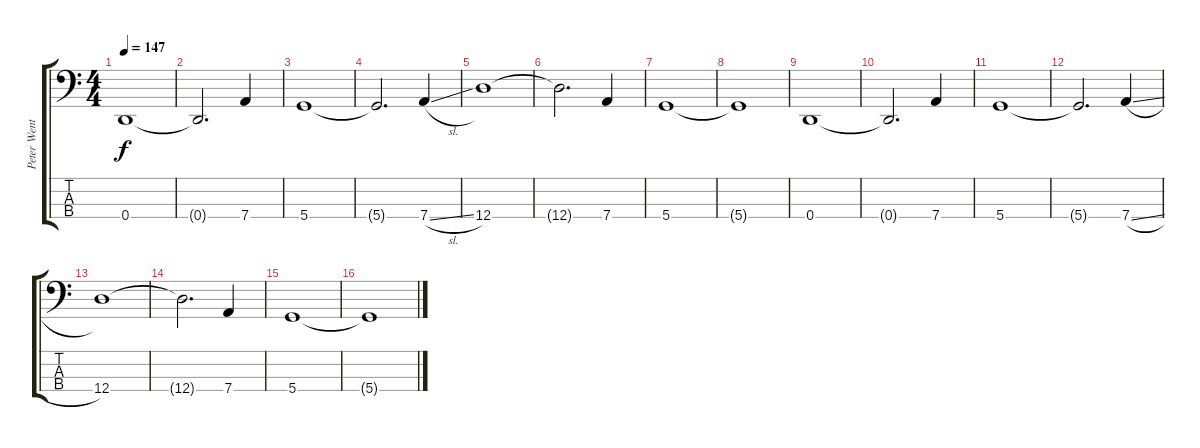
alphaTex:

\track ("Peter Wentz (Bass)" "Peter Went") {instrument electricbasspick}
\staff {score tabs}
\tuning (G2 D2 A1 D1) {hide}
\ts (4 4)
\tempo 147
\clef f4
\ks c
0.4.1{dy f} |
0.4{t}.2{d} 7.4.4 |
5.4.1 |
5.4{t}.2{d} 7.4{sl}.4 |
12.4.1 |
12.4{t}.2{d} 7.4.4 |
5.4.1 |
5.4{t}.1 |
0.4.1 |
0.4{t}.2{d} 7.4.4 |
5.4.1 |
5.4{t}.2{d} 7.4{sl}.4 |
12.4.1 |
12.4{t}.2{d} 7.4.4 |
5.4.1 |
5.4{t}.1
